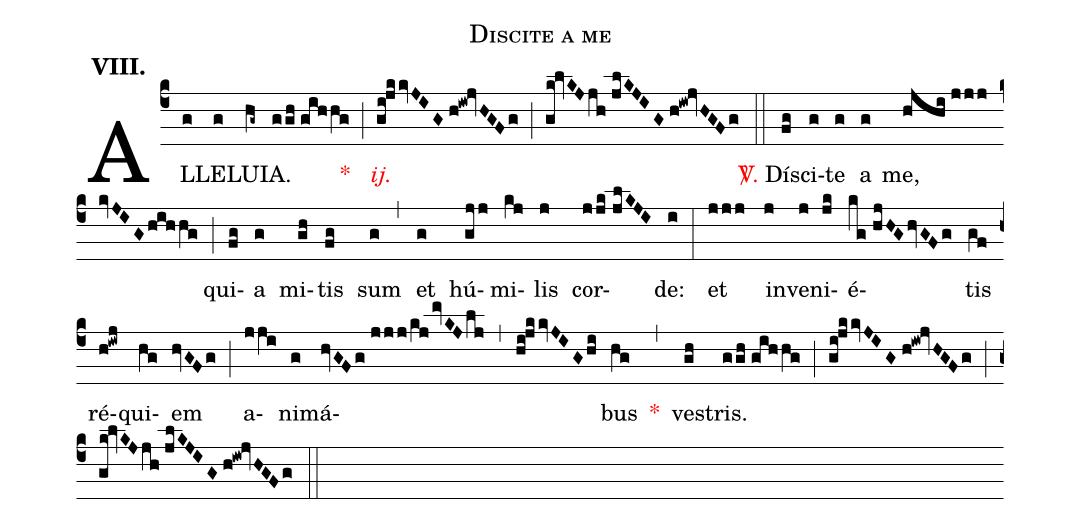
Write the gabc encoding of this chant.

name:Discite a me;
mode:VIII.;
office-part:Alleluia;
%%
(c4) AL(g)LE(g)LU(hg~)IA.(ggh//gihhg) <v>\red{*}</v>(;) <v>\redit{ij.}</v>(gi!jkkvJIG//h!iw!jvHGFg) (;) (gk!lvKJ/jh//jlKJIG//h!iw!jvHGFg) (::) <v>\red{\Vbar.}</v> Dí(fg)sci(g)te(g) a(g) me,(hjhi//jjj/kvJIG/hihhg) (;) qui(fg)a(g) mi(gh)tis(fg) sum(g) (,) et(g) hú(gjj)mi(kj)lis(j) cor(jjk//jlKJI)de:(i) (:) et(jjj) in(j)ve(j)ni(jk)é(kg//hjHG/hvGFg)tis(gf) ré(h!iwj)qui(hg)em(hvGFg) (;) a(jji)ni(g)má(hvGFg//jjj/kj/mvKJ/lj,hi!jkkvJIGhi)bus(hg) <v>\red{*}</v>(,) ve(gh)stris.(ggh//gihhg) (;) (gi!jkkvJIG//h!iw!jvHGFg) (;) (gk!lvKJ/jh//jlKJIG//h!iw!jvHGFg) (::)
